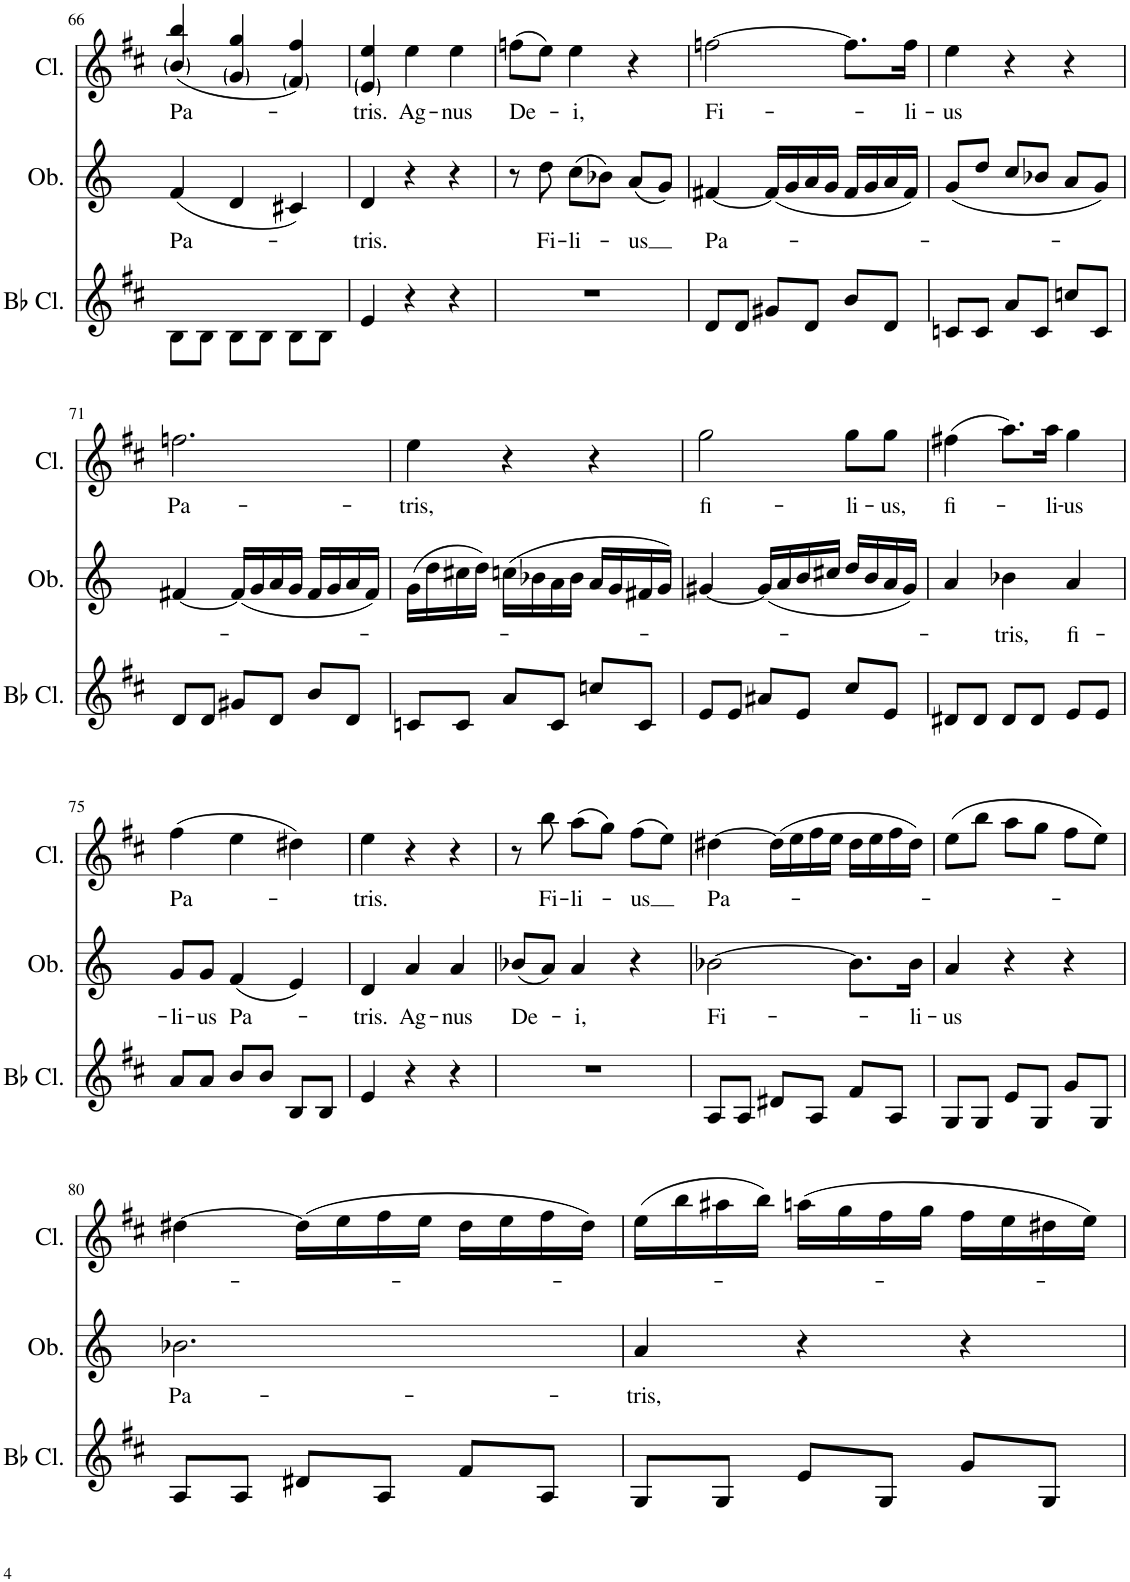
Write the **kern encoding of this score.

**kern	**kern	**text	**kern	**text
*part3	*part2	*part2	*part1	*part1
*staff3	*staff2	*staff2	*staff1	*staff1
*I"Bb Clarinet	*I"Oboe	*	*I"Clarinet	*
*I'Bb Cl.	*I'Ob.	*	*I'Cl.	*
!!LO:PB:g=z
*clefG2	*clefG2	*	*clefG2	*
*Trd1c2	*	*	*Trd1c2	*
*k[f#c#]	*k[]	*	*k[f#c#]	*
*M3/4	*M3/4	*	*M3/4	*
=66	=66	=66	=66	=66
!	!	!LO:LY:b	!	!LO:LY:b
8B\L	(4f/	Pa-	(4b/ 4bb/	Pa-
8B\J	.	.	.	.
8B\L	4d/	.	4g/ 4gg/	.
8B\J	.	.	.	.
8B\L	4c#X/)	.	4f#/ 4ff#/)	.
8B\J	.	.	.	.
=67	=67	=67	=67	=67
!	!	!LO:LY:b	!	!LO:LY:b
4e/	4d/	-tris.	4e/ 4ee/	-tris.
!	!	!	!	!LO:LY:b
4r	4r	.	4ee\	Ag-
!	!	!	!	!LO:LY:b
4r	4r	.	4ee\	-nus
=68	=68	=68	=68	=68
!	!	!	!	!LO:LY:b
2.r	8r	.	(8ffn\L	De-
!	!	!LO:LY:b	!	!
.	8dd\	Fi-	8ee\J)	.
!	!	!LO:LY:b	!	!LO:LY:b
.	(8cc\L	-li-	4ee\	-i,
.	8b-X\J)	.	.	.
!	!	!LO:LY:b	!	!
.	(8a/L	-us	4r	.
.	8g/J)	.	.	.
=69	=69	=69	=69	=69
!	!	!LO:LY:b	!	!LO:LY:b
8d/L	[4f#X/	Pa-	[2ffn\	Fi-
8d/J	.	.	.	.
8g#X/L	(16f#/LL]	.	.	.
.	16g/	.	.	.
8d/J	16a/	.	.	.
.	16g/JJ	.	.	.
8b/L	16f#/LL	.	8.ff\L]	.
.	16g/	.	.	.
8d/J	16a/	.	.	.
!	!	!	!	!LO:LY:b
.	16f#/JJ)	.	16ff\Jk	-li-
=70	=70	=70	=70	=70
!	!	!	!	!LO:LY:b
8cn/L	(8g/L	.	4ee\	-us
8c/J	8dd/J	.	.	.
8a/L	8cc/L	.	4r	.
8c/J	8b-X/J	.	.	.
8ccn/L	8a/L	.	4r	.
8c/J	8g/J)	.	.	.
!!LO:LB:g=z
=71	=71	=71	=71	=71
!	!	!	!	!LO:LY:b
8d/L	[4f#X/	.	2.ffn\	Pa-
8d/J	.	.	.	.
8g#X/L	(16f#/LL]	.	.	.
.	16g/	.	.	.
8d/J	16a/	.	.	.
.	16g/JJ	.	.	.
8b/L	16f#/LL	.	.	.
.	16g/	.	.	.
8d/J	16a/	.	.	.
.	16f#/JJ)	.	.	.
=72	=72	=72	=72	=72
!	!	!	!	!LO:LY:b
8cn/L	(16g\LL	.	4ee\	-tris,
.	16dd\	.	.	.
8c/J	16cc#X\	.	.	.
.	16dd\JJ)	.	.	.
8a/L	(16ccn\LL	.	4r	.
.	16b-X\	.	.	.
8c/J	16a\	.	.	.
.	16b-\JJ	.	.	.
8ccn/L	16a/LL	.	4r	.
.	16g/	.	.	.
8c/J	16f#X/	.	.	.
.	16g/JJ)	.	.	.
=73	=73	=73	=73	=73
!	!	!	!	!LO:LY:b
8e/L	[4g#X/	.	2gg\	ﬁ-
8e/J	.	.	.	.
8a#X/L	(16g#/LL]	.	.	.
.	16a/	.	.	.
8e/J	16b/	.	.	.
.	16cc#X/JJ	.	.	.
!	!	!	!	!LO:LY:b
8cc#/L	16dd/LL	.	8gg\L	-li-
.	16b/	.	.	.
!	!	!	!	!LO:LY:b
8e/J	16a/	.	8gg\J	-us,
.	16g#/JJ)	.	.	.
=74	=74	=74	=74	=74
!	!	!	!	!LO:LY:b
8d#X/L	4a/	.	(4ff#X\	ﬁ-
8d#/J	.	.	.	.
!	!	!LO:LY:b	!	!
8d#/L	4b-X\	-tris,	8.aa\L)	.
8d#/J	.	.	.	.
!	!	!	!	!LO:LY:b
.	.	.	16aa\Jk	-li-
!	!	!LO:LY:b	!	!LO:LY:b
8e/L	4a/	ﬁ-	4gg\	-us
8e/J	.	.	.	.
!!LO:LB:g=z
=75	=75	=75	=75	=75
!	!	!LO:LY:b	!	!LO:LY:b
8a/L	8g/L	-li-	(4ff#\	Pa-
!	!	!LO:LY:b	!	!
8a/J	8g/J	-us	.	.
!	!	!LO:LY:b	!	!
8b/L	(4f/	Pa-	4ee\	.
8b/J	.	.	.	.
8B/L	4e/)	.	4dd#X\)	.
8B/J	.	.	.	.
=76	=76	=76	=76	=76
!	!	!LO:LY:b	!	!LO:LY:b
4e/	4d/	-tris.	4ee\	-tris.
!	!	!LO:LY:b	!	!
4r	4a/	Ag-	4r	.
!	!	!LO:LY:b	!	!
4r	4a/	-nus	4r	.
=77	=77	=77	=77	=77
!	!	!LO:LY:b	!	!
2.r	(8b-X/L	De-	8r	.
!	!	!	!	!LO:LY:b
.	8a/J)	.	8bb\	Fi-
!	!	!LO:LY:b	!	!LO:LY:b
.	4a/	-i,	(8aa\L	-li-
.	.	.	8gg\J)	.
!	!	!	!	!LO:LY:b
.	4r	.	(8ff#\L	-us
.	.	.	8ee\J)	.
=78	=78	=78	=78	=78
!	!	!LO:LY:b	!	!LO:LY:b
8A/L	[2b-X\	Fi-	[4dd#X\	Pa-
8A/J	.	.	.	.
8d#X/L	.	.	(16dd#\LL]	.
.	.	.	16ee\	.
8A/J	.	.	16ff#\	.
.	.	.	16ee\JJ	.
8f#/L	8.b-\L]	.	16dd#\LL	.
.	.	.	16ee\	.
8A/J	.	.	16ff#\	.
!	!	!LO:LY:b	!	!
.	16b-\Jk	-li-	16dd#\JJ)	.
=79	=79	=79	=79	=79
!	!	!LO:LY:b	!	!
8G/L	4a/	-us	(8ee\L	.
8G/J	.	.	8bb\J	.
8e/L	4r	.	8aa\L	.
8G/J	.	.	8gg\J	.
8g/L	4r	.	8ff#\L	.
8G/J	.	.	8ee\J)	.
!!LO:LB:g=z
=80	=80	=80	=80	=80
!	!	!LO:LY:b	!	!
8A/L	2.b-X\	Pa-	[4dd#X\	.
8A/J	.	.	.	.
8d#X/L	.	.	(16dd#\LL]	.
.	.	.	16ee\	.
8A/J	.	.	16ff#\	.
.	.	.	16ee\JJ	.
8f#/L	.	.	16dd#\LL	.
.	.	.	16ee\	.
8A/J	.	.	16ff#\	.
.	.	.	16dd#\JJ)	.
=81	=81	=81	=81	=81
!	!	!LO:LY:b	!	!
8G/L	4a/	-tris,	(16ee\LL	.
.	.	.	16bb\	.
8G/J	.	.	16aa#X\	.
.	.	.	16bb\JJ)	.
8e/L	4r	.	(16aan\LL	.
.	.	.	16gg\	.
8G/J	.	.	16ff#\	.
.	.	.	16gg\JJ	.
8g/L	4r	.	16ff#\LL	.
.	.	.	16ee\	.
8G/J	.	.	16dd#X\	.
.	.	.	16ee\JJ)	.
=	=	=	=	=
*-	*-	*-	*-	*-
